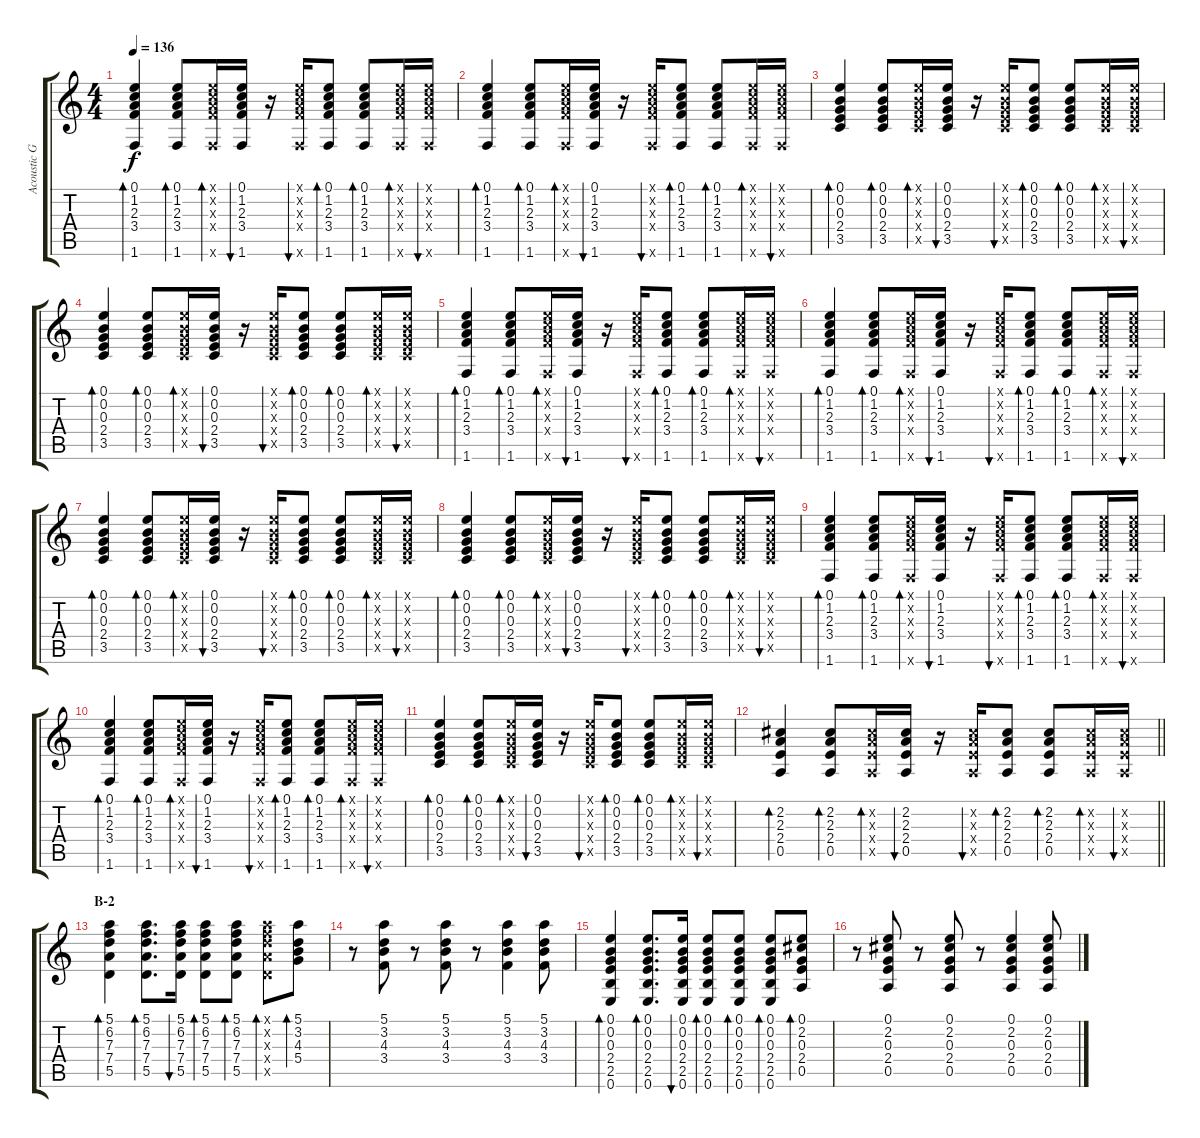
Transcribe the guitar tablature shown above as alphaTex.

\track ("Acoustic Guitar I" "Acoustic G") {instrument acousticguitarsteel}
\staff {score tabs}
\tuning (E4 B3 G3 D3 A2 E2) {hide}
\ts (4 4)
\tempo 136
\clef g2
\ks c
(0.1 1.2 2.3 3.4 1.6).4{bd 30 dy f} (0.1 1.2 2.3 3.4 1.6).8{bd 60} (0.1{x} 1.2{x} 2.3{x} 3.4{x} 1.6{x}).16{bd 60} (0.1 1.2 2.3 3.4 1.6).16{bu 60} r.16 (0.1{x} 1.2{x} 2.3{x} 3.4{x} 1.6{x}).16{bu 60} (0.1 1.2 2.3 3.4 1.6).8{bd 30} (0.1 1.2 2.3 3.4 1.6).8{bd 30} (0.1{x} 1.2{x} 2.3{x} 3.4{x} 1.6{x}).16{bd 30} (0.1{x} 1.2{x} 2.3{x} 3.4{x} 1.6{x}).16{bu 30} |
(0.1 1.2 2.3 3.4 1.6).4{bd 30} (0.1 1.2 2.3 3.4 1.6).8{bd 60} (0.1{x} 1.2{x} 2.3{x} 3.4{x} 1.6{x}).16{bd 60} (0.1 1.2 2.3 3.4 1.6).16{bu 60} r.16 (0.1{x} 1.2{x} 2.3{x} 3.4{x} 1.6{x}).16{bu 60} (0.1 1.2 2.3 3.4 1.6).8{bd 30} (0.1 1.2 2.3 3.4 1.6).8{bd 30} (0.1{x} 1.2{x} 2.3{x} 3.4{x} 1.6{x}).16{bd 30} (0.1{x} 1.2{x} 2.3{x} 3.4{x} 1.6{x}).16{bu 30} |
(0.1 0.2 0.3 2.4 3.5).4{bd 60} (0.1 0.2 0.3 2.4 3.5).8{bd 30} (0.1{x} 0.2{x} 0.3{x} 2.4{x} 3.5{x}).16{bd 30} (0.1 0.2 0.3 2.4 3.5).16{bu 30} r.16 (0.1{x} 0.2{x} 0.3{x} 2.4{x} 3.5{x}).16{bu 30} (0.1 0.2 0.3 2.4 3.5).8{bd 30} (0.1 0.2 0.3 2.4 3.5).8{bd 30} (0.1{x} 0.2{x} 0.3{x} 2.4{x} 3.5{x}).16{bd 30} (0.1{x} 0.2{x} 0.3{x} 2.4{x} 3.5{x}).16{bu 30} |
(0.1 0.2 0.3 2.4 3.5).4{bd 60} (0.1 0.2 0.3 2.4 3.5).8{bd 30} (0.1{x} 0.2{x} 0.3{x} 2.4{x} 3.5{x}).16{bd 30} (0.1 0.2 0.3 2.4 3.5).16{bu 30} r.16 (0.1{x} 0.2{x} 0.3{x} 2.4{x} 3.5{x}).16{bu 30} (0.1 0.2 0.3 2.4 3.5).8{bd 30} (0.1 0.2 0.3 2.4 3.5).8{bd 30} (0.1{x} 0.2{x} 0.3{x} 2.4{x} 3.5{x}).16{bd 30} (0.1{x} 0.2{x} 0.3{x} 2.4{x} 3.5{x}).16{bu 30} |
(0.1 1.2 2.3 3.4 1.6).4{bd 30} (0.1 1.2 2.3 3.4 1.6).8{bd 60} (0.1{x} 1.2{x} 2.3{x} 3.4{x} 1.6{x}).16{bd 60} (0.1 1.2 2.3 3.4 1.6).16{bu 60} r.16 (0.1{x} 1.2{x} 2.3{x} 3.4{x} 1.6{x}).16{bu 60} (0.1 1.2 2.3 3.4 1.6).8{bd 30} (0.1 1.2 2.3 3.4 1.6).8{bd 30} (0.1{x} 1.2{x} 2.3{x} 3.4{x} 1.6{x}).16{bd 30} (0.1{x} 1.2{x} 2.3{x} 3.4{x} 1.6{x}).16{bu 30} |
(0.1 1.2 2.3 3.4 1.6).4{bd 30} (0.1 1.2 2.3 3.4 1.6).8{bd 60} (0.1{x} 1.2{x} 2.3{x} 3.4{x} 1.6{x}).16{bd 60} (0.1 1.2 2.3 3.4 1.6).16{bu 60} r.16 (0.1{x} 1.2{x} 2.3{x} 3.4{x} 1.6{x}).16{bu 60} (0.1 1.2 2.3 3.4 1.6).8{bd 30} (0.1 1.2 2.3 3.4 1.6).8{bd 30} (0.1{x} 1.2{x} 2.3{x} 3.4{x} 1.6{x}).16{bd 30} (0.1{x} 1.2{x} 2.3{x} 3.4{x} 1.6{x}).16{bu 30} |
(0.1 0.2 0.3 2.4 3.5).4{bd 60} (0.1 0.2 0.3 2.4 3.5).8{bd 30} (0.1{x} 0.2{x} 0.3{x} 2.4{x} 3.5{x}).16{bd 30} (0.1 0.2 0.3 2.4 3.5).16{bu 30} r.16 (0.1{x} 0.2{x} 0.3{x} 2.4{x} 3.5{x}).16{bu 30} (0.1 0.2 0.3 2.4 3.5).8{bd 30} (0.1 0.2 0.3 2.4 3.5).8{bd 30} (0.1{x} 0.2{x} 0.3{x} 2.4{x} 3.5{x}).16{bd 30} (0.1{x} 0.2{x} 0.3{x} 2.4{x} 3.5{x}).16{bu 30} |
(0.1 0.2 0.3 2.4 3.5).4{bd 60} (0.1 0.2 0.3 2.4 3.5).8{bd 30} (0.1{x} 0.2{x} 0.3{x} 2.4{x} 3.5{x}).16{bd 30} (0.1 0.2 0.3 2.4 3.5).16{bu 30} r.16 (0.1{x} 0.2{x} 0.3{x} 2.4{x} 3.5{x}).16{bu 30} (0.1 0.2 0.3 2.4 3.5).8{bd 30} (0.1 0.2 0.3 2.4 3.5).8{bd 30} (0.1{x} 0.2{x} 0.3{x} 2.4{x} 3.5{x}).16{bd 30} (0.1{x} 0.2{x} 0.3{x} 2.4{x} 3.5{x}).16{bu 30} |
(0.1 1.2 2.3 3.4 1.6).4{bd 30} (0.1 1.2 2.3 3.4 1.6).8{bd 60} (0.1{x} 1.2{x} 2.3{x} 3.4{x} 1.6{x}).16{bd 60} (0.1 1.2 2.3 3.4 1.6).16{bu 60} r.16 (0.1{x} 1.2{x} 2.3{x} 3.4{x} 1.6{x}).16{bu 60} (0.1 1.2 2.3 3.4 1.6).8{bd 30} (0.1 1.2 2.3 3.4 1.6).8{bd 30} (0.1{x} 1.2{x} 2.3{x} 3.4{x} 1.6{x}).16{bd 30} (0.1{x} 1.2{x} 2.3{x} 3.4{x} 1.6{x}).16{bu 30} |
(0.1 1.2 2.3 3.4 1.6).4{bd 30} (0.1 1.2 2.3 3.4 1.6).8{bd 60} (0.1{x} 1.2{x} 2.3{x} 3.4{x} 1.6{x}).16{bd 60} (0.1 1.2 2.3 3.4 1.6).16{bu 60} r.16 (0.1{x} 1.2{x} 2.3{x} 3.4{x} 1.6{x}).16{bu 60} (0.1 1.2 2.3 3.4 1.6).8{bd 30} (0.1 1.2 2.3 3.4 1.6).8{bd 30} (0.1{x} 1.2{x} 2.3{x} 3.4{x} 1.6{x}).16{bd 30} (0.1{x} 1.2{x} 2.3{x} 3.4{x} 1.6{x}).16{bu 30} |
(0.1 0.2 0.3 2.4 3.5).4{bd 60} (0.1 0.2 0.3 2.4 3.5).8{bd 30} (0.1{x} 0.2{x} 0.3{x} 2.4{x} 3.5{x}).16{bd 30} (0.1 0.2 0.3 2.4 3.5).16{bu 30} r.16 (0.1{x} 0.2{x} 0.3{x} 2.4{x} 3.5{x}).16{bu 30} (0.1 0.2 0.3 2.4 3.5).8{bd 30} (0.1 0.2 0.3 2.4 3.5).8{bd 30} (0.1{x} 0.2{x} 0.3{x} 2.4{x} 3.5{x}).16{bd 30} (0.1{x} 0.2{x} 0.3{x} 2.4{x} 3.5{x}).16{bu 30} |
\barLineRight lightlight
(2.2 2.3 2.4 0.5).4{bd 60} (2.2 2.3 2.4 0.5).8{bd 60} (2.2{x} 2.3{x} 2.4{x} 0.5{x}).16{bd 60} (2.2 2.3 2.4 0.5).16{bu 60} r.16 (2.2{x} 2.3{x} 2.4{x} 0.5{x}).16{bu 60} (2.2 2.3 2.4 0.5).8{bd 60} (2.2 2.3 2.4 0.5).8{bd 60} (2.2{x} 2.3{x} 2.4{x} 0.5{x}).16{bd 60} (2.2{x} 2.3{x} 2.4{x} 0.5{x}).16{bu 60} |
\section ("" "B-2")
(5.1 6.2 7.3 7.4 5.5).4{bd 60} (5.1 6.2 7.3 7.4 5.5).8{d bd 30} (5.1 6.2 7.3 7.4 5.5).16{bu 30} (5.1 6.2 7.3 7.4 5.5).8{bd 30} (5.1 6.2 7.3 7.4 5.5).8{bd 30} (5.1{x} 6.2{x} 7.3{x} 7.4{x} 5.5{x}).8{bd 30} (5.1 3.2 4.3 5.4).8{bd 30} |
r.8 (5.1 3.2 4.3 3.4).8 r.8 (5.1 3.2 4.3 3.4).8 r.8 (5.1 3.2 4.3 3.4).4 (5.1 3.2 4.3 3.4).8 |
(0.1 0.2 0.3 2.4 2.5 0.6).4{bd 60} (0.1 0.2 0.3 2.4 2.5 0.6).8{d bd 30} (0.1 0.2 0.3 2.4 2.5 0.6).16{bu 30} (0.1 0.2 0.3 2.4 2.5 0.6).8{bd 30} (0.1 0.2 0.3 2.4 2.5 0.6).8{bd 30} (0.1 0.2 0.3 2.4 2.5 0.6).8{bd 30} (0.1 2.2 0.3 2.4 0.5).8{bd 30} |
r.8 (0.1 2.2 0.3 2.4 0.5).8 r.8 (0.1 2.2 0.3 2.4 0.5).8 r.8 (0.1 2.2 0.3 2.4 0.5).4 (0.1 2.2 0.3 2.4 0.5).8
